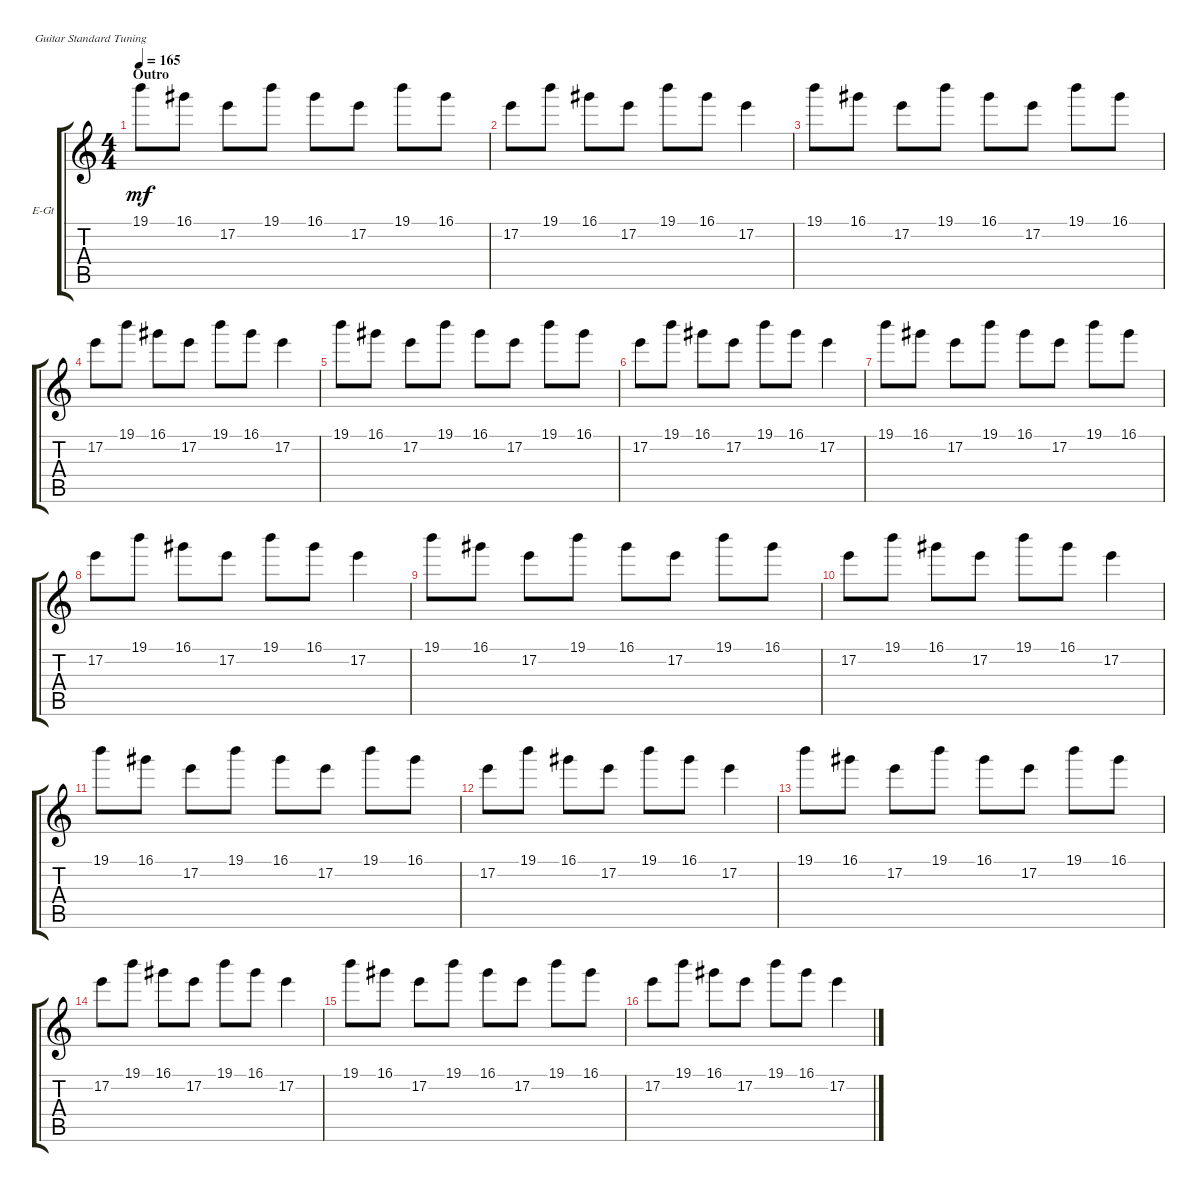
\defaultSystemsLayout 4
\bracketExtendMode groupsimilarinstruments
\firstSystemTrackNameOrientation horizontal
\otherSystemsTrackNameOrientation horizontal
\track ("Rocky joe Guitar" "E-Gt") {instrument distortionguitar}
\staff {score tabs}
\tuning (E4 B3 G3 D3 A2 E2)
\ts (4 4)
\section ("" "Outro")
\tempo 165
\clef g2
\ks c
19.1.8{dy mf} 16.1.8 17.2.8 19.1.8 16.1.8 17.2.8 19.1.8 16.1.8 |
17.2.8 19.1.8 16.1.8 17.2.8 19.1.8 16.1.8 17.2.4 |
19.1.8 16.1.8 17.2.8 19.1.8 16.1.8 17.2.8 19.1.8 16.1.8 |
17.2.8 19.1.8 16.1.8 17.2.8 19.1.8 16.1.8 17.2.4 |
19.1.8 16.1.8 17.2.8 19.1.8 16.1.8 17.2.8 19.1.8 16.1.8 |
17.2.8 19.1.8 16.1.8 17.2.8 19.1.8 16.1.8 17.2.4 |
19.1.8 16.1.8 17.2.8 19.1.8 16.1.8 17.2.8 19.1.8 16.1.8 |
17.2.8 19.1.8 16.1.8 17.2.8 19.1.8 16.1.8 17.2.4 |
19.1.8 16.1.8 17.2.8 19.1.8 16.1.8 17.2.8 19.1.8 16.1.8 |
17.2.8 19.1.8 16.1.8 17.2.8 19.1.8 16.1.8 17.2.4 |
19.1.8 16.1.8 17.2.8 19.1.8 16.1.8 17.2.8 19.1.8 16.1.8 |
17.2.8 19.1.8 16.1.8 17.2.8 19.1.8 16.1.8 17.2.4 |
19.1.8 16.1.8 17.2.8 19.1.8 16.1.8 17.2.8 19.1.8 16.1.8 |
17.2.8 19.1.8 16.1.8 17.2.8 19.1.8 16.1.8 17.2.4 |
19.1.8 16.1.8 17.2.8 19.1.8 16.1.8 17.2.8 19.1.8 16.1.8 |
17.2.8 19.1.8 16.1.8 17.2.8 19.1.8 16.1.8 17.2.4
